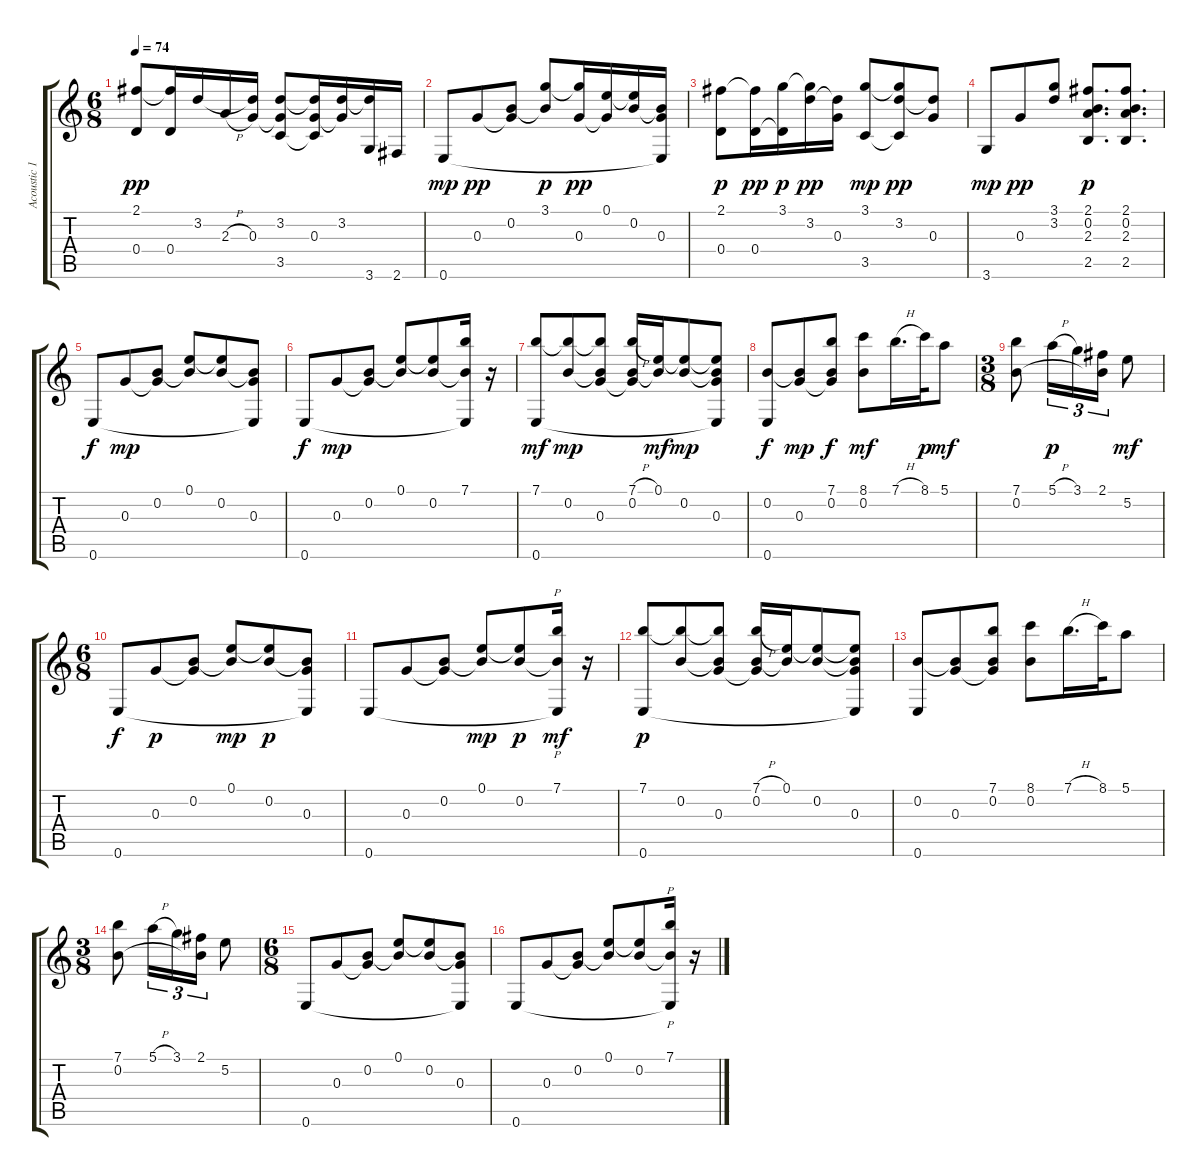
\track ("Acoustic 1" "Acoustic 1") {instrument acousticguitarnylon}
\staff {score tabs}
\tuning (E4 B3 G3 D3 A2 E2) {hide}
\ts (6 8)
\tempo 74
\clef g2
\ks c
(2.1 0.4).8{dy pp} (2.1{t} 0.4).16 3.2.16 2.3{h}.16 (3.2{t} 0.3).16 (3.2 0.3{t} 3.5).8 (3.2{t} 0.3 3.5{t}).16 (3.2 0.3{t}).16 (3.2{t} 3.6).16 2.6.16 |
0.6.8{dy mp} 0.3.8{dy pp} (0.2 0.3{t}).8 (3.1 0.2{t}).8{dy p} (3.1{t} 0.3).16{dy pp} (0.1 0.3{t}).16 (0.1{t} 0.2).16 (0.2{t} 0.3 0.6{t}).16 |
(2.1 0.4).8{dy p} (2.1{t} 0.4).16{dy pp} (3.1 0.4{t}).16{dy p} (3.1{t} 3.2).16{dy pp} (3.2{t} 0.3).16 (3.1 3.5).8{dy mp} (3.1{t} 3.2 3.5{t}).8{dy pp} (3.2{t} 0.3).8 |
3.6.8{dy mp} 0.3.8{dy pp} (3.1 3.2).8 (2.1 0.2 2.3 2.5).8{d dy p} (2.1 0.2 2.3 2.5).8{d} |
0.6.8{dy f} 0.3.8{dy mp} (0.2 0.3{t}).8 (0.1 0.2{t}).8 (0.1{t} 0.2).8 (0.2{t} 0.3 0.6{t}).8 |
0.6.8{dy f} 0.3.8{dy mp} (0.2 0.3{t}).8 (0.1 0.2{t}).8 (0.1{t} 0.2).8 (7.1 0.2{t} 0.6{t}).16 r.16 |
(7.1 0.6).8{dy mf} (7.1{t} 0.2).8{dy mp} (7.1{t} 0.2{t} 0.3).8 (7.1{h} 0.2 0.3{t}).16 (0.1 0.2{t}).16{dy mf} (0.1{t} 0.2).8{dy mp} (0.1{t} 0.2{t} 0.3 0.6{t}).8 |
(0.2 0.6).8{dy f} (0.2{t} 0.3).8{dy mp} (7.1 0.2 0.3{t}).8{dy f} (8.1 0.2).8{dy mf} 7.1{h}.16{d} 8.1.32{dy p} 5.1.8{dy mf} |
\ts (3 8)
(7.1 0.2).8 5.1{h}.16{tu (3 2) dy p} 3.1.16{tu (3 2)} (2.1 0.2{t}).16{tu (3 2)} 5.2.8{dy mf} |
\ts (6 8)
0.6.8{dy f} 0.3.8{dy p} (0.2 0.3{t}).8 (0.1 0.2{t}).8{dy mp} (0.1{t} 0.2).8{dy p} (0.2{t} 0.3 0.6{t}).8 |
0.6.8 0.3.8 (0.2 0.3{t}).8 (0.1 0.2{t}).8{dy mp} (0.1{t} 0.2).8{dy p} (7.1 0.2{t} 0.6{t}).16{p dy mf} r.16 |
(7.1 0.6).8{dy p} (7.1{t} 0.2).8 (7.1{t} 0.2{t} 0.3).8 (7.1{h} 0.2 0.3{t}).16 (0.1 0.2{t}).16 (0.1{t} 0.2).8 (0.1{t} 0.2{t} 0.3 0.6{t}).8 |
(0.2 0.6).8 (0.2{t} 0.3).8 (7.1 0.2 0.3{t}).8 (8.1 0.2).8 7.1{h}.16{d} 8.1.32 5.1.8 |
\ts (3 8)
(7.1 0.2).8 5.1{h}.16{tu (3 2)} 3.1.16{tu (3 2)} (2.1 0.2{t}).16{tu (3 2)} 5.2.8 |
\ts (6 8)
0.6.8 0.3.8 (0.2 0.3{t}).8 (0.1 0.2{t}).8 (0.1{t} 0.2).8 (0.2{t} 0.3 0.6{t}).8 |
0.6.8 0.3.8 (0.2 0.3{t}).8 (0.1 0.2{t}).8 (0.1{t} 0.2).8 (7.1 0.2{t} 0.6{t}).16{p} r.16
